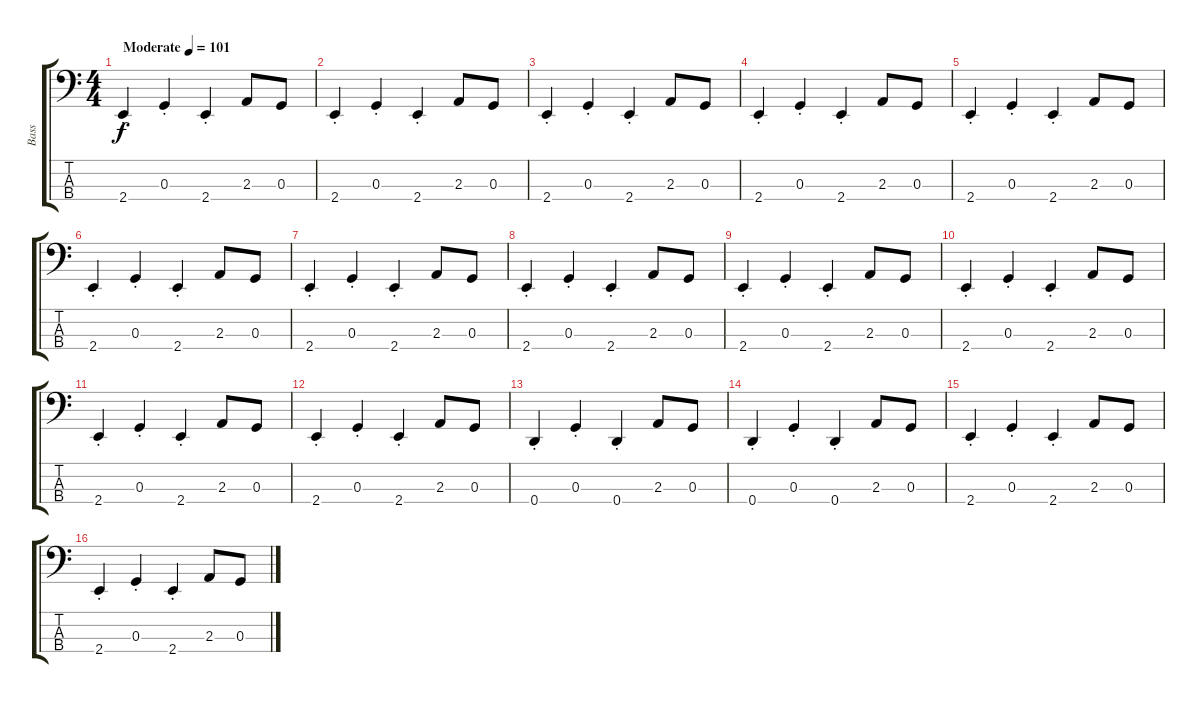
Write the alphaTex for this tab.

\track ("Bass" "Bass") {instrument electricbassfinger}
\staff {score tabs}
\tuning (F2 C2 G1 D1) {hide}
\ts (4 4)
\tempo (101 "Moderate")
\clef f4
\ks c
2.4{st}.4{dy f instrument electricbassfinger} 0.3{st}.4 2.4{st}.4 2.3.8 0.3.8 |
2.4{st}.4 0.3{st}.4 2.4{st}.4 2.3.8 0.3.8 |
2.4{st}.4 0.3{st}.4 2.4{st}.4 2.3.8 0.3.8 |
2.4{st}.4 0.3{st}.4 2.4{st}.4 2.3.8 0.3.8 |
2.4{st}.4 0.3{st}.4 2.4{st}.4 2.3.8 0.3.8 |
2.4{st}.4 0.3{st}.4 2.4{st}.4 2.3.8 0.3.8 |
2.4{st}.4 0.3{st}.4 2.4{st}.4 2.3.8 0.3.8 |
2.4{st}.4 0.3{st}.4 2.4{st}.4 2.3.8 0.3.8 |
2.4{st}.4 0.3{st}.4 2.4{st}.4 2.3.8 0.3.8 |
2.4{st}.4 0.3{st}.4 2.4{st}.4 2.3.8 0.3.8 |
2.4{st}.4 0.3{st}.4 2.4{st}.4 2.3.8 0.3.8 |
2.4{st}.4 0.3{st}.4 2.4{st}.4 2.3.8 0.3.8 |
0.4{st}.4 0.3{st}.4 0.4{st}.4 2.3.8 0.3.8 |
0.4{st}.4 0.3{st}.4 0.4{st}.4 2.3.8 0.3.8 |
2.4{st}.4 0.3{st}.4 2.4{st}.4 2.3.8 0.3.8 |
2.4{st}.4 0.3{st}.4 2.4{st}.4 2.3.8 0.3.8
